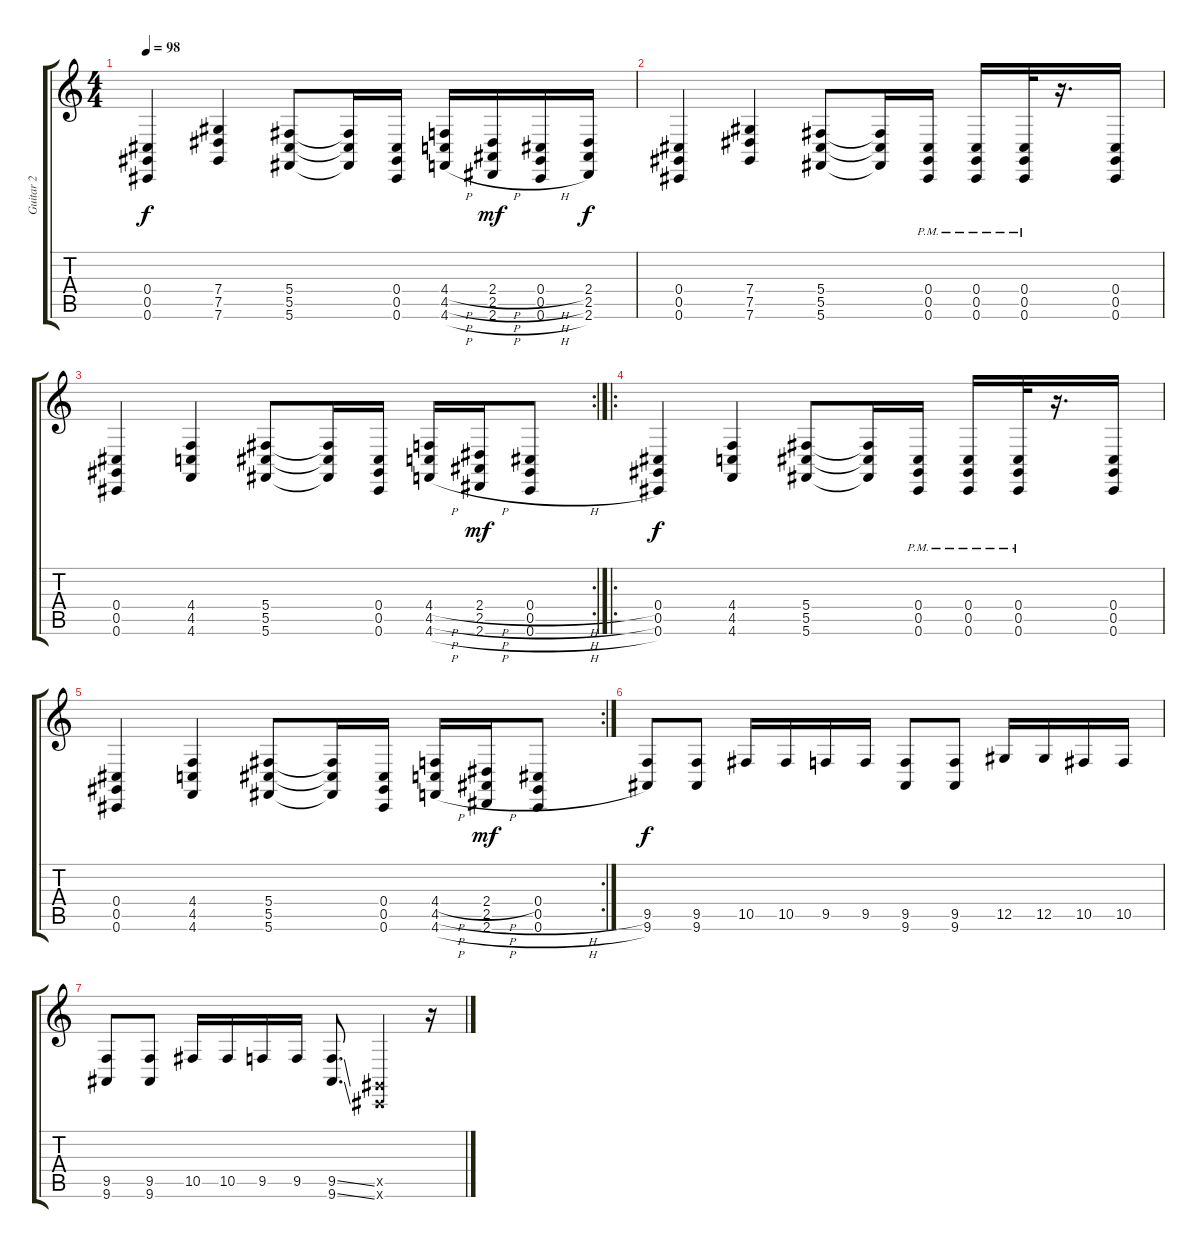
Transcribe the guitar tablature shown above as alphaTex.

\track ("Guitar 2" "Guitar 2") {instrument lead2sawtooth}
\staff {score tabs}
\tuning (Eb4 Bb3 Gb3 Db3 Ab2 Db2) {hide}
\ts (4 4)
\tempo 98
\clef g2
\ks c
(0.4 0.5 0.6).4{dy f} (7.4 7.5 7.6).4 (5.4 5.5 5.6).8 (5.4{t} 5.5{t} 5.6{t}).16 (0.4 0.5 0.6).16 (4.4{h} 4.5{h} 4.6{h}).16 (2.4{h} 2.5{h} 2.6{h}).16{dy mf} (0.4{h} 0.5{h} 0.6{h}).16 (2.4 2.5 2.6).16{dy f} |
(0.4 0.5 0.6).4 (7.4 7.5 7.6).4 (5.4 5.5 5.6).8 (5.4{t} 5.5{t} 5.6{t}).16 (0.4{pm} 0.5{pm} 0.6{pm}).16 (0.4{pm} 0.5{pm} 0.6{pm}).16 (0.4{pm} 0.5{pm} 0.6{pm}).32 r.16{d} (0.4 0.5 0.6).16 |
\rc 2
(0.4 0.5 0.6).4 (4.4 4.5 4.6).4 (5.4 5.5 5.6).8 (5.4{t} 5.5{t} 5.6{t}).16 (0.4 0.5 0.6).16 (4.4{h} 4.5{h} 4.6{h}).16 (2.4{h} 2.5{h} 2.6{h}).16{dy mf} (0.4{h} 0.5{h} 0.6{h}).8 |
\ro
(0.4 0.5 0.6).4{dy f} (4.4 4.5 4.6).4 (5.4 5.5 5.6).8 (5.4{t} 5.5{t} 5.6{t}).16 (0.4{pm} 0.5{pm} 0.6{pm}).16 (0.4{pm} 0.5{pm} 0.6{pm}).16 (0.4{pm} 0.5{pm} 0.6{pm}).32 r.16{d} (0.4 0.5 0.6).16 |
\rc 2
(0.4 0.5 0.6).4 (4.4 4.5 4.6).4 (5.4 5.5 5.6).8 (5.4{t} 5.5{t} 5.6{t}).16 (0.4 0.5 0.6).16 (4.4{h} 4.5{h} 4.6{h}).16 (2.4{h} 2.5{h} 2.6{h}).16{dy mf} (0.4 0.5{h} 0.6{h}).8 |
(9.5 9.6).8{dy f} (9.5 9.6).8 10.5.16 10.5.16 9.5.16 9.5.16 (9.5 9.6).8 (9.5 9.6).8 12.5.16 12.5.16 10.5.16 10.5.16 |
(9.5 9.6).8 (9.5 9.6).8 10.5.16 10.5.16 9.5.16 9.5.16 (9.5{ss} 9.6{ss}).8{d} (0.5{x} 0.6{x}).4 r.16
